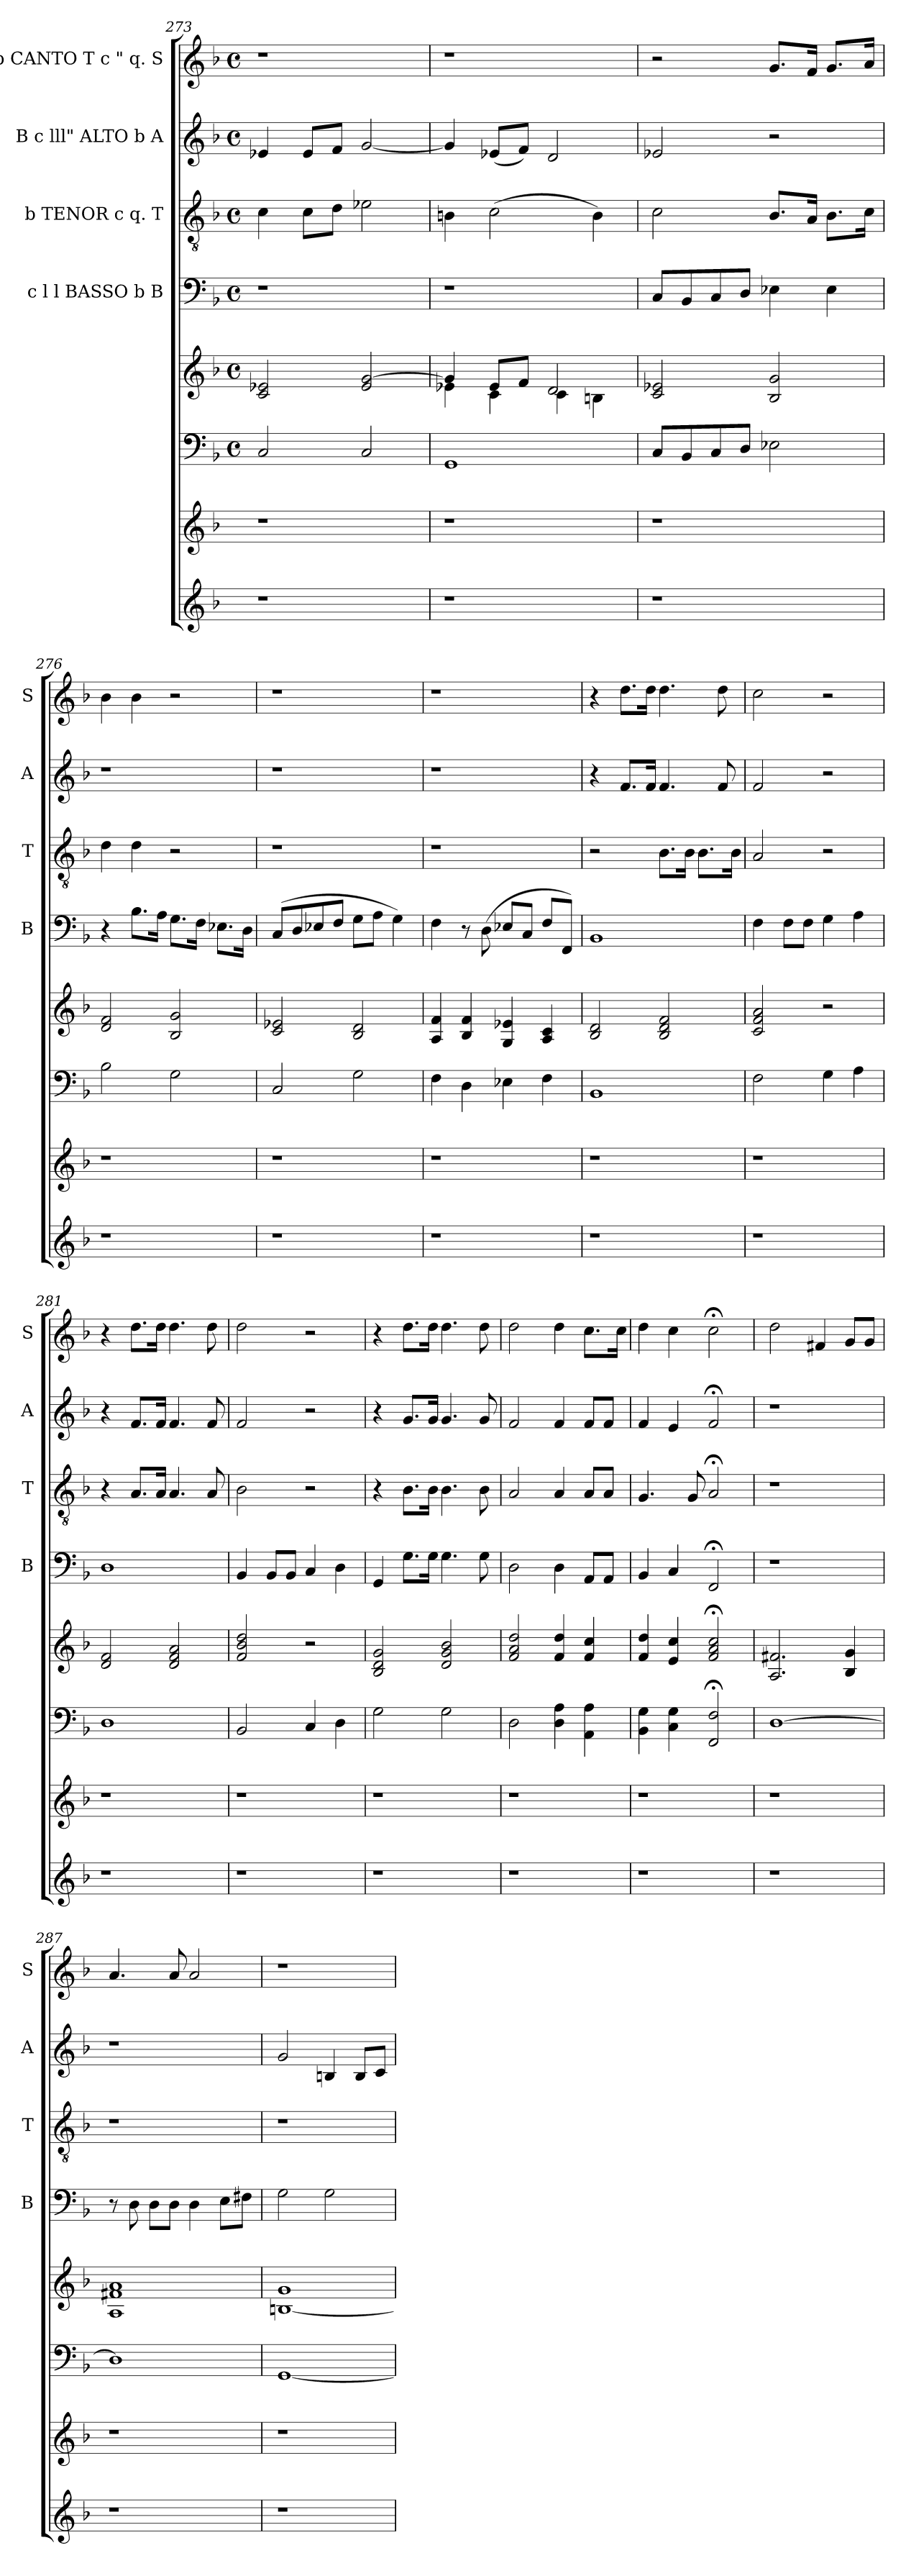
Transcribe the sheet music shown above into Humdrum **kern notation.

**kern	**kern	**kern	**kern	**kern	**kern	**kern	**kern
*part7	*part7	*part6	*part5	*part4	*part3	*part2	*part1
*staff8	*staff7	*staff6	*staff5	*staff4	*staff3	*staff2	*staff1
*	*	*	*	*I"c l l BASSO b B	*I"b TENOR c q. T	*I"B c lll" ALTO b A	*I"b CANTO T c " q. S
*	*	*	*	*I'B	*I'T	*I'A	*I'S
*clefG2	*clefG2	*clefF4	*clefG2	*clefF4	*clefGv2	*clefG2	*clefG2
*k[b-]	*k[b-]	*k[b-]	*k[b-]	*k[b-]	*k[b-]	*k[b-]	*k[b-]
*F:	*F:	*F:	*F:	*F:	*F:	*F:	*F:
*	*	*M4/4	*M4/4	*M4/4	*M4/4	*M4/4	*M4/4
*	*	*met(c)	*met(c)	*met(c)	*met(c)	*met(c)	*met(c)
=273	=273	=273	=273	=273	=273	=273	=273
1r	1r	2C/	2c/ 2e-X/	1r	4c\	4e-X/	1r
.	.	.	.	.	8c\L	8e-/L	.
.	.	.	.	.	8d\J	8f/J	.
.	.	2C/	2e-/ [>2g/	.	2e-X\	[>2g/	.
!!LO:PB:g=z
=274	=274	=274	=274	=274	=274	=274	=274
*	*	*	*^	*	*	*	*
1r	1r	1GG	4g/]	4e-X\	1r	4Bn\	4g/]	1r
.	.	.	8e-/L	4c\	.	(>2c\	(<8e-X/L	.
.	.	.	8f/J	.	.	.	8f/J)	.
.	.	.	2d/	4c\	.	.	2d/	.
.	.	.	.	4Bn\	.	4B\)	.	.
*	*	*	*v	*v	*	*	*	*
=275	=275	=275	=275	=275	=275	=275	=275
1r	1r	8C/L	2c/ 2e-X/	8C/L	2c\	2e-X/	2r
.	.	8BB-/	.	8BB-/	.	.	.
.	.	8C/	.	8C/	.	.	.
.	.	8D/J	.	8D/J	.	.	.
.	.	2E-X\	2B-/ 2g/	4E-X\	8.B-/L	2r	8.g/L
.	.	.	.	.	16A/Jk	.	16f/Jk
.	.	.	.	4E-\	8.B-\L	.	8.g/L
.	.	.	.	.	16c\Jk	.	16a/Jk
=276	=276	=276	=276	=276	=276	=276	=276
1r	1r	2B-\	2d/ 2f/	4r	4d\	1r	4b-\
.	.	.	.	8.B-\L	4d\	.	4b-\
.	.	.	.	16A\Jk	.	.	.
.	.	2G\	2B-/ 2g/	8.G\L	2r	.	2r
.	.	.	.	16F\Jk	.	.	.
.	.	.	.	8.E-X\L	.	.	.
.	.	.	.	16D\Jk	.	.	.
=277	=277	=277	=277	=277	=277	=277	=277
1r	1r	2C/	2c/ 2e-X/	(>8C/L	1r	1r	1r
.	.	.	.	8D/	.	.	.
.	.	.	.	8E-X/	.	.	.
.	.	.	.	8F/J	.	.	.
.	.	2G\	2B-/ 2d/	8G\L	.	.	.
.	.	.	.	8A\J	.	.	.
.	.	.	.	4G\)	.	.	.
!!LO:LB:g=z
=278	=278	=278	=278	=278	=278	=278	=278
1r	1r	4F\	4A/ 4f/	4F\	1r	1r	1r
.	.	4D\	4B-/ 4f/	8r	.	.	.
.	.	.	.	(>8D\	.	.	.
.	.	4E-X\	4G/ 4e-X/	8E-X/L	.	.	.
.	.	.	.	8C/J	.	.	.
.	.	4F\	4A/ 4c/	8F/L	.	.	.
.	.	.	.	8FF/J)	.	.	.
=279	=279	=279	=279	=279	=279	=279	=279
1r	1r	1BB-	2B-/ 2d/	1BB-	2r	4r	4r
.	.	.	.	.	.	8.f/L	8.dd\L
.	.	.	.	.	.	16f/Jk	16dd\Jk
.	.	.	2B-/ 2d/ 2f/	.	8.B-\L	4.f/	4.dd\
.	.	.	.	.	16B-\Jk	.	.
.	.	.	.	.	8.B-\L	.	.
.	.	.	.	.	.	8f/	8dd\
.	.	.	.	.	16B-\Jk	.	.
=280	=280	=280	=280	=280	=280	=280	=280
1r	1r	2F\	2c/ 2f/ 2a/	4F\	2A/	2f/	2cc\
.	.	.	.	8F\L	.	.	.
.	.	.	.	8F\J	.	.	.
.	.	4G\	2r	4G\	2r	2r	2r
.	.	4A\	.	4A\	.	.	.
=281	=281	=281	=281	=281	=281	=281	=281
1r	1r	1D	2d/ 2f/	1D	4r	4r	4r
.	.	.	.	.	8.A/L	8.f/L	8.dd\L
.	.	.	.	.	16A/Jk	16f/Jk	16dd\Jk
.	.	.	2d/ 2f/ 2a/	.	4.A/	4.f/	4.dd\
.	.	.	.	.	8A/	8f/	8dd\
!!LO:PB:g=z
=282	=282	=282	=282	=282	=282	=282	=282
1r	1r	2BB-/	2f/ 2b-/ 2dd/	4BB-/	2B-\	2f/	2dd\
.	.	.	.	8BB-/L	.	.	.
.	.	.	.	8BB-/J	.	.	.
.	.	4C/	2r	4C/	2r	2r	2r
.	.	4D\	.	4D\	.	.	.
=283	=283	=283	=283	=283	=283	=283	=283
1r	1r	2G\	2B-/ 2d/ 2g/	4GG/	4r	4r	4r
.	.	.	.	8.G\L	8.B-\L	8.g/L	8.dd\L
.	.	.	.	16G\Jk	16B-\Jk	16g/Jk	16dd\Jk
.	.	2G\	2d/ 2g/ 2b-/	4.G\	4.B-\	4.g/	4.dd\
.	.	.	.	8G\	8B-\	8g/	8dd\
=284	=284	=284	=284	=284	=284	=284	=284
1r	1r	2D\	2f/ 2a/ 2dd/	2D\	2A/	2f/	2dd\
.	.	4D\ 4A\	4f/ 4dd/	4D\	4A/	4f/	4dd\
.	.	4AA\ 4A\	4f/ 4cc/	8AA/L	8A/L	8f/L	8.cc\L
.	.	.	.	8AA/J	8A/J	8f/J	.
.	.	.	.	.	.	.	16cc\Jk
=285	=285	=285	=285	=285	=285	=285	=285
1r	1r	4BB-\ 4G\	4f/ 4dd/	4BB-/	4.G/	4f/	4dd\
.	.	4C\ 4G\	4e/ 4cc/	4C/	.	4e/	4cc\
.	.	.	.	.	8G/	.	.
.	.	2FF/; 2F/;	2f/; 2a/; 2cc/;	2FF;/	2A;/	2f;/	2cc;<\
!!LO:LB:g=z
=286	=286	=286	=286	=286	=286	=286	=286
1r	1r	[>1D	2.A/ 2.f#X/	1r	1r	1r	2dd\
.	.	.	.	.	.	.	4f#X/
.	.	.	4B-/ 4g/	.	.	.	8g/L
.	.	.	.	.	.	.	8g/J
=287	=287	=287	=287	=287	=287	=287	=287
1r	1r	1D]	1A 1f#X 1a	8r	1r	1r	4.a/
.	.	.	.	8D\	.	.	.
.	.	.	.	8D\L	.	.	.
.	.	.	.	8D\J	.	.	8a/
.	.	.	.	4D\	.	.	2a/
.	.	.	.	8E\L	.	.	.
.	.	.	.	8F#X\J	.	.	.
=288	=288	=288	=288	=288	=288	=288	=288
1r	1r	[<1GG	[<1Bn 1g	2G\	1r	2g/	1r
.	.	.	.	2G\	.	4Bn/	.
.	.	.	.	.	.	8B/L	.
.	.	.	.	.	.	8c/J	.
=	=	=	=	=	=	=	=
*-	*-	*-	*-	*-	*-	*-	*-
